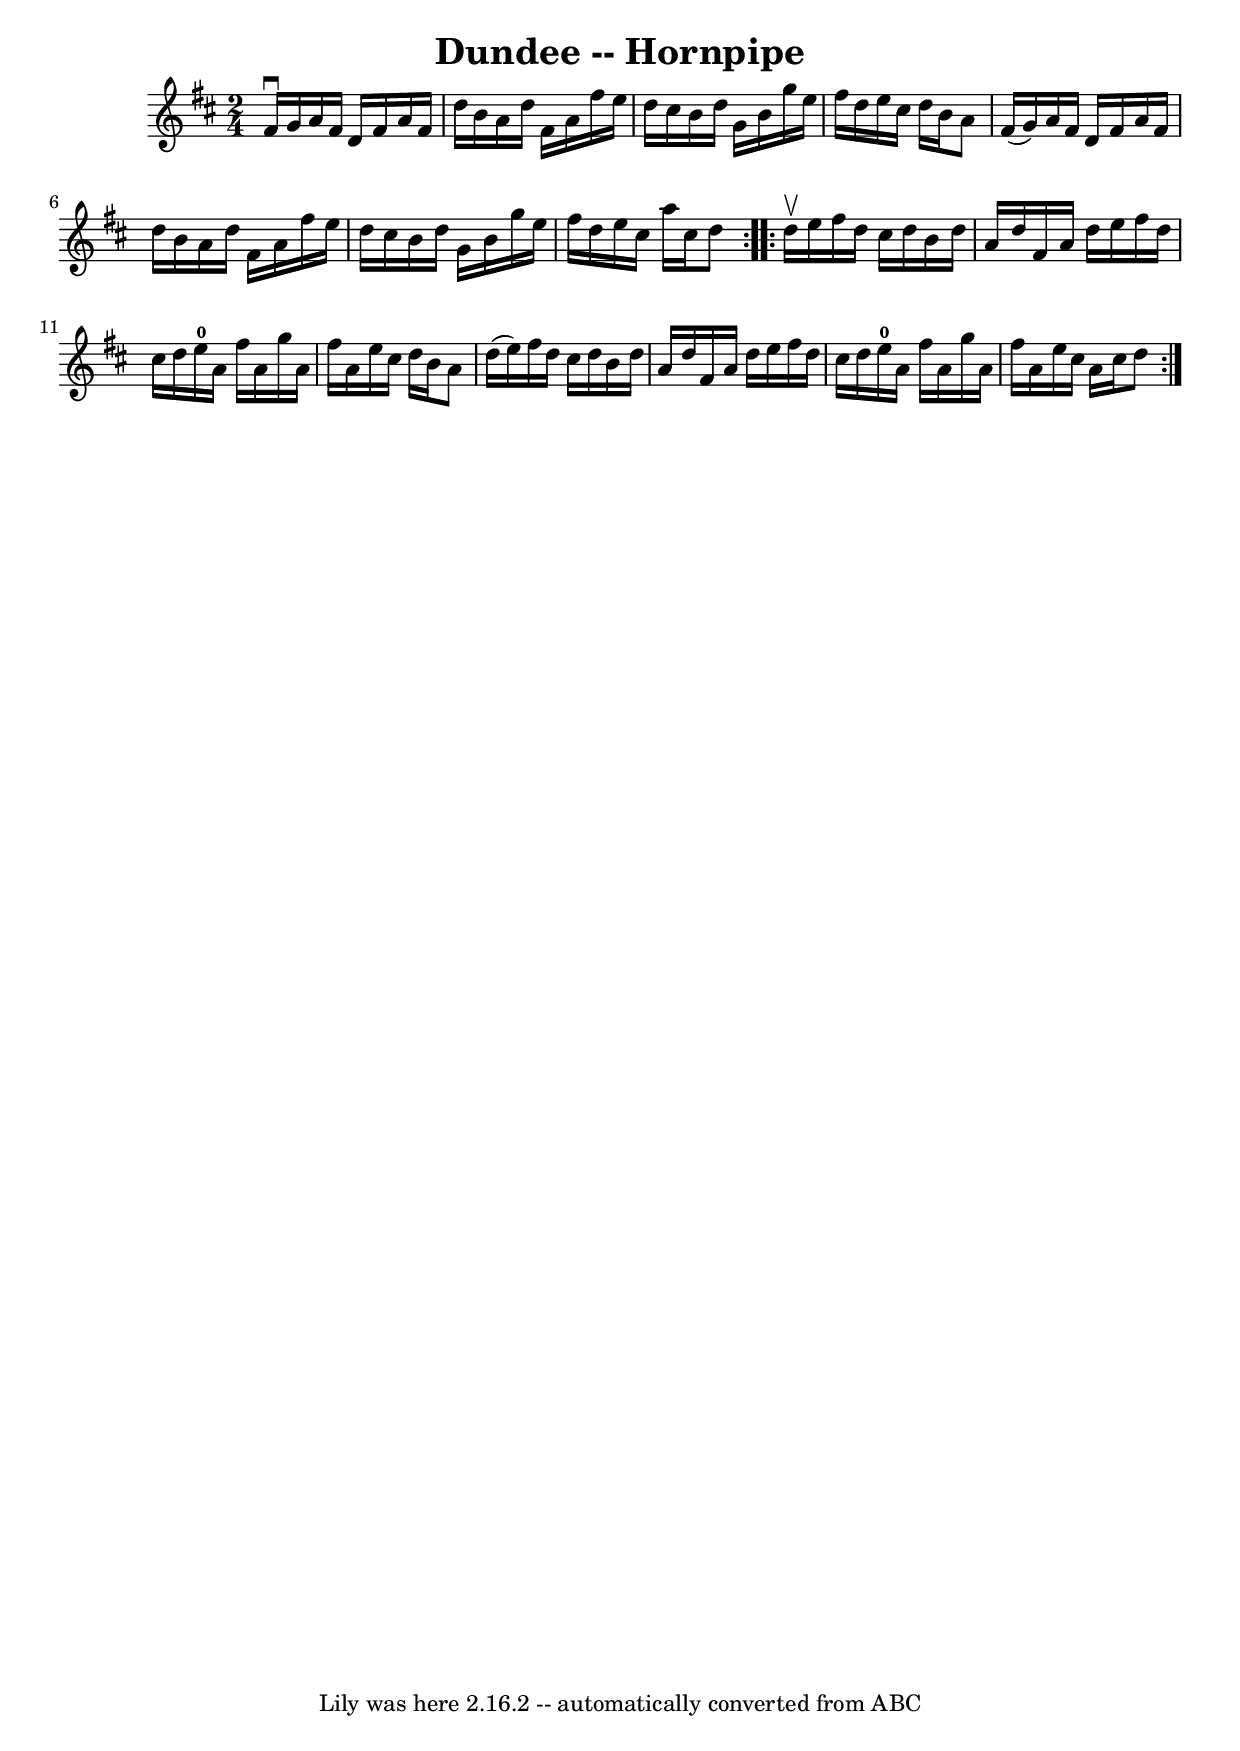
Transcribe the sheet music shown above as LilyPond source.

\version "2.7.40"
\include "Mammoth.ily"
\header {
	%% book = "Cole's 1000 Fiddle Tunes"
	crossRefNumber = "1"
	footnotes = ""
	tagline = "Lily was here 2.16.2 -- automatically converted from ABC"
	title = "Dundee -- Hornpipe"
}
voicedefault =  {


\repeat volta 2 {
\time 2/4 \key d \major fis'16^\downbow g'16  |
 a'16 fis'16    
d'16 fis'16 a'16 fis'16 d''16 b'16  |
 a'16 d''16    
fis'16 a'16 fis''16 e''16 d''16 cis''16  |
 b'16    
d''16 g'16 b'16 g''16 e''16 fis''16 d''16  |
 e''16   
 cis''16 d''16 b'16 a'8 fis'16 (g'16) |
 a'16    
fis'16 d'16 fis'16 a'16 fis'16 d''16 b'16  |
 a'16    
d''16 fis'16 a'16 fis''16 e''16 d''16 cis''16  |
   
b'16 d''16 g'16 b'16 g''16 e''16 fis''16 d''16  |
   
e''16 cis''16 a''16 cis''16 d''8  }     \repeat volta 2 { d''16 
^\upbow e''16  |
 fis''16 d''16 cis''16 d''16 b'16    
d''16 a'16 d''16  |
 fis'16 a'16 d''16 e''16 fis''16  
 d''16 cis''16 d''16  |
 e''16-0 a'16 fis''16 a'16    
g''16 a'16 fis''16 a'16  |
 e''16 cis''16 d''16 b'16  
 a'8 d''16 (e''16) |
 fis''16 d''16 cis''16 d''16  
 b'16 d''16 a'16 d''16  |
 fis'16 a'16 d''16 e''16   
 fis''16 d''16 cis''16 d''16  |
 e''16-0 a'16 fis''16  
 a'16 g''16 a'16 fis''16 a'16  |
 e''16 cis''16 a'16 
 cis''16 d''8  }   
}

\score{
    <<

	\context Staff="default"
	{
	    \voicedefault 
	}

    >>
	\layout {
	}
	\midi {}
}
